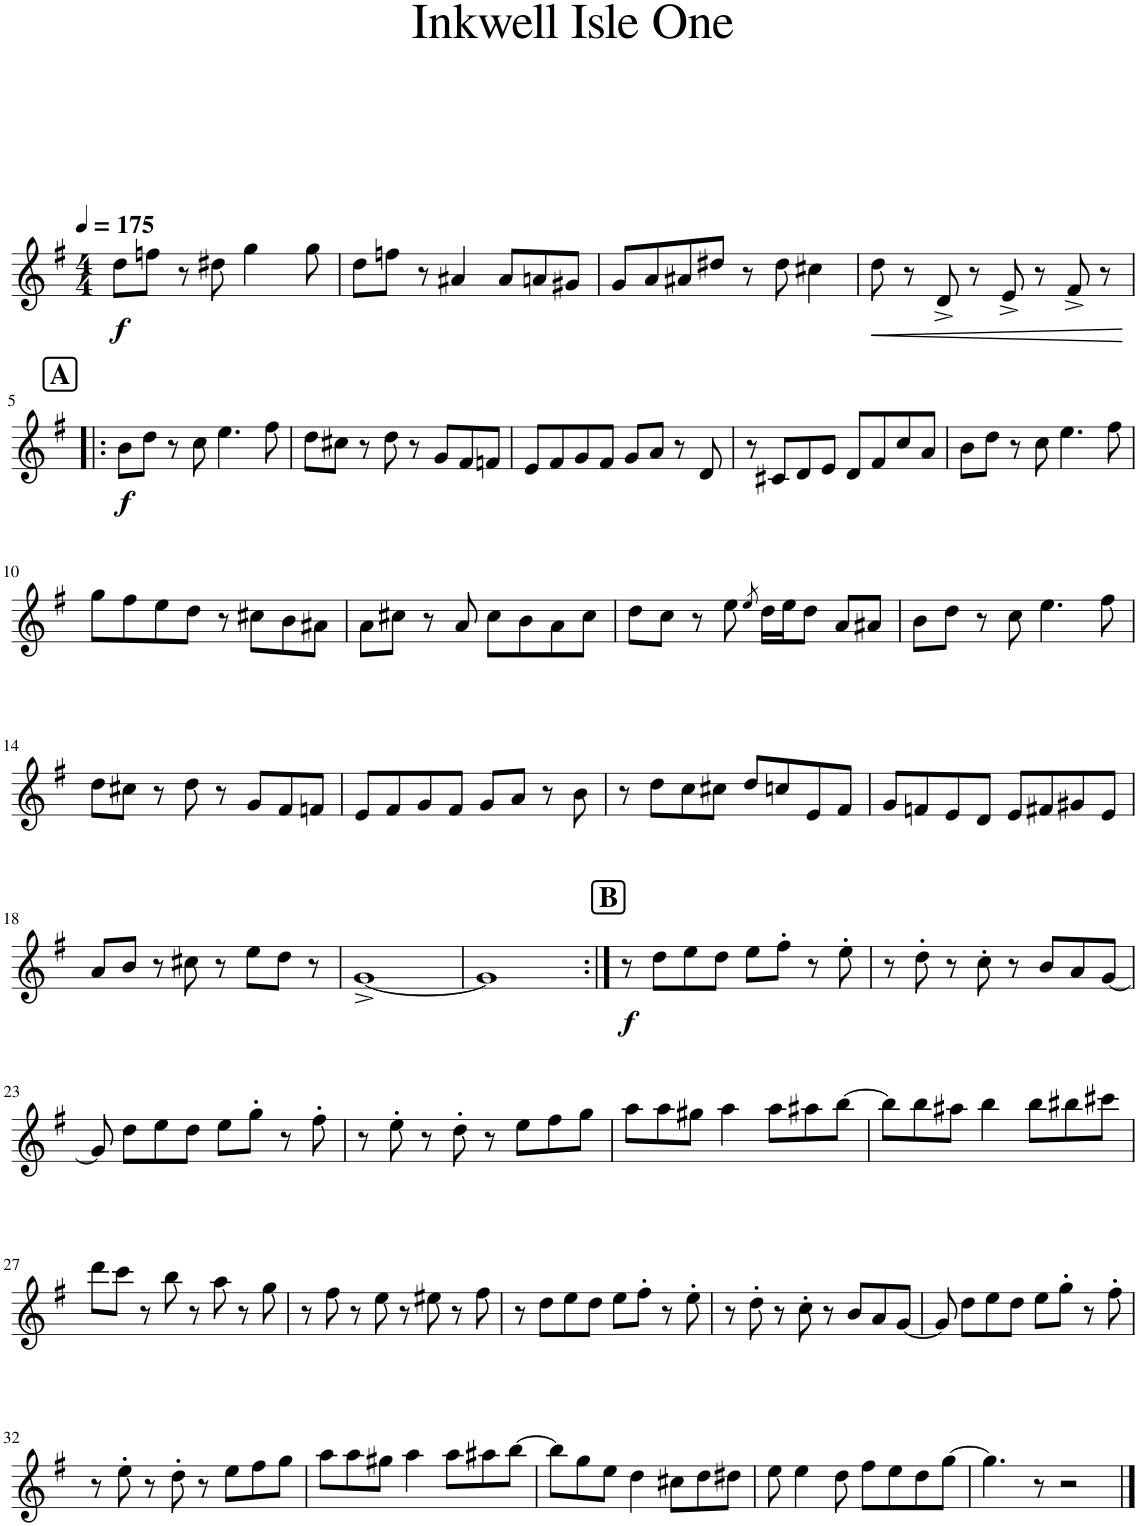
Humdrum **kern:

**kern	**dynam
*part1	*part1
*staff1	*staff1
*I"Piano	*
*I'Pno.	*
*clefG2	*
*k[f#]	*
*M4/4	*
*MM175	*
=1	=1
!	!LO:DY:b
8dd\L	f
8ffn\J	.
8r	.
8dd#X\	.
4.gg\	.
8gg\	.
=2	=2
8dd\L	.
8ffn\J	.
8r	.
4a#X/	.
8a#/L	.
8an/	.
8g#X/J	.
=3	=3
8g/L	.
8a/	.
8a#X/	.
8dd#X/J	.
8r	.
8dd#\	.
4cc#X\	.
=4	=4
!	!LO:HP:b
8dd\	<
8r	.
8d^/	.
8r	.
8e^/	.
8r	.
8f#^/	.
8r	.
.	[
!!LO:LB:g=z
!!LO:REH:place=s1:a:B:cj:fs=14:t=A
=5!|:	=5!|:
!	!LO:DY:b
8b\L	f
8dd\J	.
8r	.
8cc\	.
4.ee\	.
8ff#\	.
=6	=6
8dd\L	.
8cc#X\J	.
8r	.
8dd\	.
8r	.
8g/L	.
8f#/	.
8fn/J	.
=7	=7
8e/L	.
8f#/	.
8g/	.
8f#/J	.
8g/L	.
8a/J	.
8r	.
8d/	.
=8	=8
8r	.
8c#X/L	.
8d/	.
8e/J	.
8d/L	.
8f#/	.
8cc/	.
8a/J	.
=9	=9
8b\L	.
8dd\J	.
8r	.
8cc\	.
4.ee\	.
8ff#\	.
!!LO:LB:g=z
=10	=10
8gg\L	.
8ff#\	.
8ee\	.
8dd\J	.
8r	.
8cc#X\L	.
8b\	.
8a#X\J	.
=11	=11
8a\L	.
8cc#X\J	.
8r	.
8a/	.
8cc#\L	.
8b\	.
8a\	.
8cc#\J	.
=12	=12
8dd\L	.
8cc\J	.
8r	.
8ee\	.
8qee/	.
16dd\LL	.
16ee\J	.
8dd\J	.
8a/L	.
8a#X/J	.
=13	=13
8b\L	.
8dd\J	.
8r	.
8cc\	.
4.ee\	.
8ff#\	.
!!LO:LB:g=z
=14	=14
8dd\L	.
8cc#X\J	.
8r	.
8dd\	.
8r	.
8g/L	.
8f#/	.
8fn/J	.
=15	=15
8e/L	.
8f#/	.
8g/	.
8f#/J	.
8g/L	.
8a/J	.
8r	.
8b\	.
=16	=16
8r	.
8dd\L	.
8cc\	.
8cc#X\J	.
8dd/L	.
8ccn/	.
8e/	.
8f#/J	.
=17	=17
8g/L	.
8fn/	.
8e/	.
8d/J	.
8e/L	.
8f#X/	.
8g#X/	.
8e/J	.
!!LO:LB:g=z
=18	=18
8a/L	.
8b/J	.
8r	.
8cc#X\	.
8r	.
8ee\L	.
8dd\J	.
8r	.
=19	=19
[1g^	.
=20	=20
1g]	.
!!LO:REH:place=s1:a:B:cj:fs=14:t=B
=21:|!	=21:|!
!	!LO:DY:b
8r	f
8dd\L	.
8ee\	.
8dd\J	.
8ee\L	.
8ff#'\J	.
8r	.
8ee'\	.
=22	=22
8r	.
8dd'\	.
8r	.
8cc'\	.
8r	.
8b/L	.
8a/	.
[8g/J	.
!!LO:LB:g=z
=23	=23
8g/]	.
8dd\L	.
8ee\	.
8dd\J	.
8ee\L	.
8gg'\J	.
8r	.
8ff#'\	.
=24	=24
8r	.
8ee'\	.
8r	.
8dd'\	.
8r	.
8ee\L	.
8ff#\	.
8gg\J	.
=25	=25
8aa\L	.
8aa\	.
8gg#X\J	.
4aa\	.
8aa\L	.
8aa#X\	.
[8bb\J	.
=26	=26
8bb\L]	.
8bb\	.
8aa#X\J	.
4bb\	.
8bb\L	.
8bb#X\	.
8ccc#X\J	.
!!LO:LB:g=z
=27	=27
8ddd\L	.
8ccc\J	.
8r	.
8bb\	.
8r	.
8aa\	.
8r	.
8gg\	.
=28	=28
8r	.
8ff#\	.
8r	.
8ee\	.
8r	.
8ee#X\	.
8r	.
8ff#\	.
=29	=29
8r	.
8dd\L	.
8ee\	.
8dd\J	.
8ee\L	.
8ff#'\J	.
8r	.
8ee'\	.
=30	=30
8r	.
8dd'\	.
8r	.
8cc'\	.
8r	.
8b/L	.
8a/	.
[8g/J	.
=31	=31
8g/]	.
8dd\L	.
8ee\	.
8dd\J	.
8ee\L	.
8gg'\J	.
8r	.
8ff#'\	.
!!LO:LB:g=z
=32	=32
8r	.
8ee'\	.
8r	.
8dd'\	.
8r	.
8ee\L	.
8ff#\	.
8gg\J	.
=33	=33
8aa\L	.
8aa\	.
8gg#X\J	.
4aa\	.
8aa\L	.
8aa#X\	.
[8bb\J	.
=34	=34
8bb\L]	.
8gg\	.
8ee\J	.
4dd\	.
8cc#X\L	.
8dd\	.
8dd#X\J	.
=35	=35
8ee\	.
4ee\	.
8dd\	.
8ff#\L	.
8ee\	.
8dd\	.
[8gg\J	.
=36	=36
4.gg\]	.
8r	.
2r	.
==	==
*-	*-
